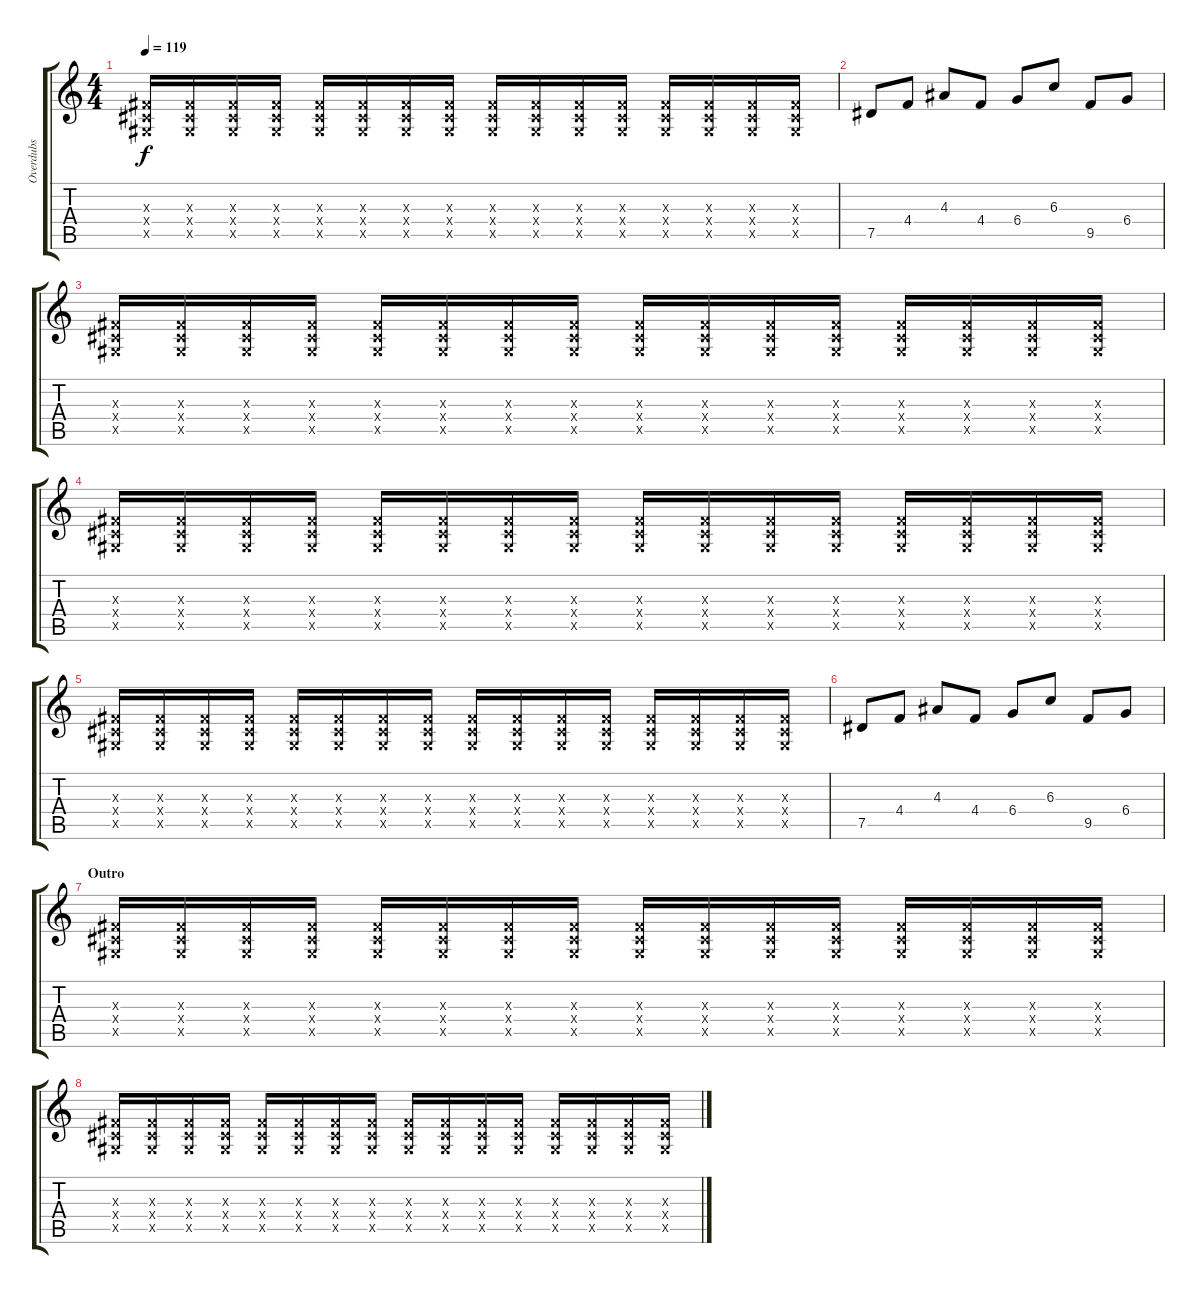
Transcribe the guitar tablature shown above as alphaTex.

\track ("Overdubs" "Overdubs") {instrument overdrivenguitar}
\staff {score tabs}
\tuning (Eb4 Bb3 Gb3 Db3 Ab2 Eb2) {hide}
\ts (4 4)
\tempo 119
\clef g2
\ks c
(0.3{x} 0.4{x} 0.5{x}).16{dy f} (0.3{x} 0.4{x} 0.5{x}).16 (0.3{x} 0.4{x} 0.5{x}).16 (0.3{x} 0.4{x} 0.5{x}).16 (0.3{x} 0.4{x} 0.5{x}).16 (0.3{x} 0.4{x} 0.5{x}).16 (0.3{x} 0.4{x} 0.5{x}).16 (0.3{x} 0.4{x} 0.5{x}).16 (0.3{x} 0.4{x} 0.5{x}).16 (0.3{x} 0.4{x} 0.5{x}).16 (0.3{x} 0.4{x} 0.5{x}).16 (0.3{x} 0.4{x} 0.5{x}).16 (0.3{x} 0.4{x} 0.5{x}).16 (0.3{x} 0.4{x} 0.5{x}).16 (0.3{x} 0.4{x} 0.5{x}).16 (0.3{x} 0.4{x} 0.5{x}).16 |
7.5.8{volume 9} 4.4.8 4.3.8 4.4.8 6.4.8 6.3.8 9.5.8 6.4.8 |
(0.3{x} 0.4{x} 0.5{x}).16{volume 11} (0.3{x} 0.4{x} 0.5{x}).16 (0.3{x} 0.4{x} 0.5{x}).16 (0.3{x} 0.4{x} 0.5{x}).16 (0.3{x} 0.4{x} 0.5{x}).16 (0.3{x} 0.4{x} 0.5{x}).16 (0.3{x} 0.4{x} 0.5{x}).16 (0.3{x} 0.4{x} 0.5{x}).16 (0.3{x} 0.4{x} 0.5{x}).16 (0.3{x} 0.4{x} 0.5{x}).16 (0.3{x} 0.4{x} 0.5{x}).16 (0.3{x} 0.4{x} 0.5{x}).16 (0.3{x} 0.4{x} 0.5{x}).16 (0.3{x} 0.4{x} 0.5{x}).16 (0.3{x} 0.4{x} 0.5{x}).16 (0.3{x} 0.4{x} 0.5{x}).16 |
(0.3{x} 0.4{x} 0.5{x}).16 (0.3{x} 0.4{x} 0.5{x}).16 (0.3{x} 0.4{x} 0.5{x}).16 (0.3{x} 0.4{x} 0.5{x}).16 (0.3{x} 0.4{x} 0.5{x}).16 (0.3{x} 0.4{x} 0.5{x}).16 (0.3{x} 0.4{x} 0.5{x}).16 (0.3{x} 0.4{x} 0.5{x}).16 (0.3{x} 0.4{x} 0.5{x}).16 (0.3{x} 0.4{x} 0.5{x}).16 (0.3{x} 0.4{x} 0.5{x}).16 (0.3{x} 0.4{x} 0.5{x}).16 (0.3{x} 0.4{x} 0.5{x}).16 (0.3{x} 0.4{x} 0.5{x}).16 (0.3{x} 0.4{x} 0.5{x}).16 (0.3{x} 0.4{x} 0.5{x}).16 |
(0.3{x} 0.4{x} 0.5{x}).16 (0.3{x} 0.4{x} 0.5{x}).16 (0.3{x} 0.4{x} 0.5{x}).16 (0.3{x} 0.4{x} 0.5{x}).16 (0.3{x} 0.4{x} 0.5{x}).16 (0.3{x} 0.4{x} 0.5{x}).16 (0.3{x} 0.4{x} 0.5{x}).16 (0.3{x} 0.4{x} 0.5{x}).16 (0.3{x} 0.4{x} 0.5{x}).16 (0.3{x} 0.4{x} 0.5{x}).16 (0.3{x} 0.4{x} 0.5{x}).16 (0.3{x} 0.4{x} 0.5{x}).16 (0.3{x} 0.4{x} 0.5{x}).16 (0.3{x} 0.4{x} 0.5{x}).16 (0.3{x} 0.4{x} 0.5{x}).16 (0.3{x} 0.4{x} 0.5{x}).16 |
7.5.8{volume 9} 4.4.8 4.3.8 4.4.8 6.4.8 6.3.8 9.5.8 6.4.8 |
\section ("" "Outro")
(0.3{x} 0.4{x} 0.5{x}).16{volume 11} (0.3{x} 0.4{x} 0.5{x}).16 (0.3{x} 0.4{x} 0.5{x}).16 (0.3{x} 0.4{x} 0.5{x}).16 (0.3{x} 0.4{x} 0.5{x}).16 (0.3{x} 0.4{x} 0.5{x}).16 (0.3{x} 0.4{x} 0.5{x}).16 (0.3{x} 0.4{x} 0.5{x}).16 (0.3{x} 0.4{x} 0.5{x}).16 (0.3{x} 0.4{x} 0.5{x}).16 (0.3{x} 0.4{x} 0.5{x}).16 (0.3{x} 0.4{x} 0.5{x}).16 (0.3{x} 0.4{x} 0.5{x}).16 (0.3{x} 0.4{x} 0.5{x}).16 (0.3{x} 0.4{x} 0.5{x}).16 (0.3{x} 0.4{x} 0.5{x}).16 |
(0.3{x} 0.4{x} 0.5{x}).16 (0.3{x} 0.4{x} 0.5{x}).16 (0.3{x} 0.4{x} 0.5{x}).16 (0.3{x} 0.4{x} 0.5{x}).16 (0.3{x} 0.4{x} 0.5{x}).16 (0.3{x} 0.4{x} 0.5{x}).16 (0.3{x} 0.4{x} 0.5{x}).16 (0.3{x} 0.4{x} 0.5{x}).16 (0.3{x} 0.4{x} 0.5{x}).16 (0.3{x} 0.4{x} 0.5{x}).16 (0.3{x} 0.4{x} 0.5{x}).16 (0.3{x} 0.4{x} 0.5{x}).16 (0.3{x} 0.4{x} 0.5{x}).16 (0.3{x} 0.4{x} 0.5{x}).16 (0.3{x} 0.4{x} 0.5{x}).16 (0.3{x} 0.4{x} 0.5{x}).16
